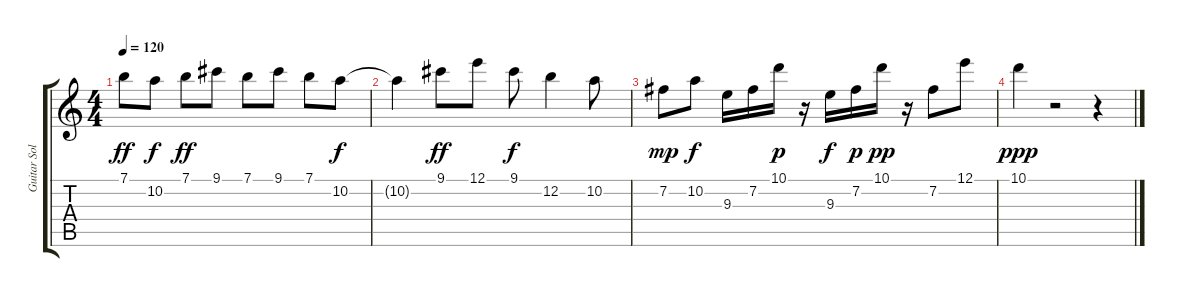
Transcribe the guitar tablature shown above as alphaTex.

\track ("Guitar Solo" "Guitar Sol") {instrument distortionguitar}
\staff {score tabs}
\tuning (E4 B3 G3 D3 A2 E2) {hide}
\ts (4 4)
\tempo 120
\clef g2
\ks c
7.1.8{dy ff} 10.2.8{dy f} 7.1.8{dy ff} 9.1.8 7.1.8 9.1.8 7.1.8 10.2.8{dy f} |
10.2{t}.4 9.1.8{dy ff} 12.1.8 9.1.8{dy f} 12.2.4 10.2.8 |
7.2.8{dy mp} 10.2.8{dy f} 9.3.16 7.2.16 10.1.16{dy p} r.16 9.3.16{dy f} 7.2.16{dy p} 10.1.16{dy pp} r.16 7.2.8 12.1.8 |
10.1.4{dy ppp} r.2 r.4
